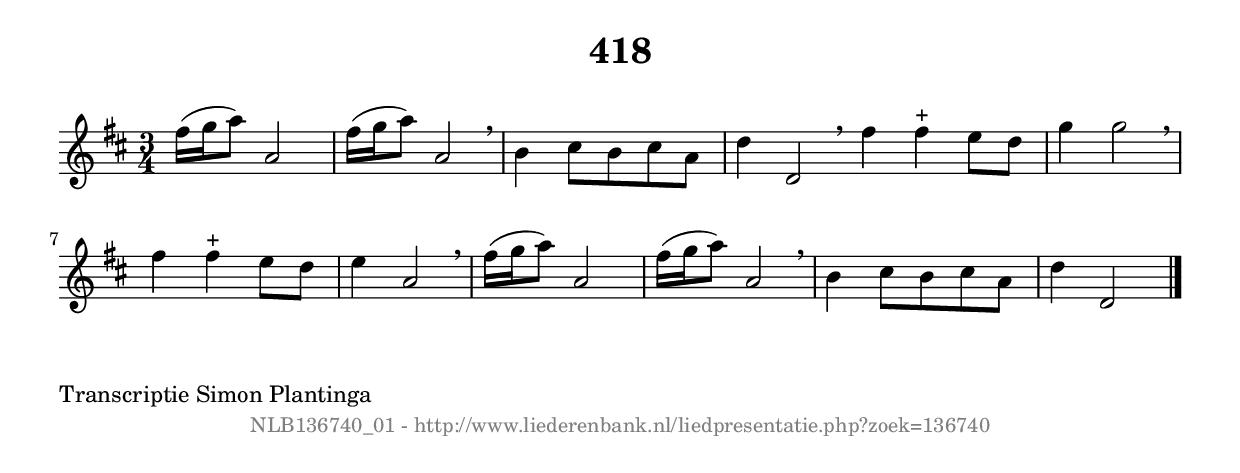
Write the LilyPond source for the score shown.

%
% produced by wce2krn 1.64 (7 June 2014)
%
\version"2.16"
#(append! paper-alist '(("long" . (cons (* 210 mm) (* 2000 mm)))))
#(set-default-paper-size "long")
sb = {\breathe}
mBreak = {\breathe }
bBreak = {\breathe }
x = {\once\override NoteHead #'style = #'cross }
gl=\glissando
itime={\override Staff.TimeSignature #'stencil = ##f }
ficta = {\once\set suggestAccidentals = ##t}
fine = {\once\override Score.RehearsalMark #'self-alignment-X = #1 \mark \markup {\italic{Fine}}}
dc = {\once\override Score.RehearsalMark #'self-alignment-X = #1 \mark \markup {\italic{D.C.}}}
dcf = {\once\override Score.RehearsalMark #'self-alignment-X = #1 \mark \markup {\italic{D.C. al Fine}}}
dcc = {\once\override Score.RehearsalMark #'self-alignment-X = #1 \mark \markup {\italic{D.C. al Coda}}}
ds = {\once\override Score.RehearsalMark #'self-alignment-X = #1 \mark \markup {\italic{D.S.}}}
dsf = {\once\override Score.RehearsalMark #'self-alignment-X = #1 \mark \markup {\italic{D.S. al Fine}}}
dsc = {\once\override Score.RehearsalMark #'self-alignment-X = #1 \mark \markup {\italic{D.S. al Coda}}}
pv = {\set Score.repeatCommands = #'((volta "1"))}
sv = {\set Score.repeatCommands = #'((volta "2"))}
tv = {\set Score.repeatCommands = #'((volta "3"))}
qv = {\set Score.repeatCommands = #'((volta "4"))}
xv = {\set Score.repeatCommands = #'((volta #f))}
\header{ tagline = ""
title = "418"
}
\score {{
\key d \major
\relative g'
{
\set melismaBusyProperties = #'()
\time 3/4
\tempo 4=120
\override Score.MetronomeMark #'transparent = ##t
\override Score.RehearsalMark #'break-visibility = #(vector #t #t #f)
fis'16( g16 a8) a,2 | fis'16( g16 a8) a,2 \sb | b4 cis8 b8 cis8 a8 | d4 d,2 \bar ":|:" \bBreak
fis'4 fis4^"+" e8 d8 | g4 g2 \sb | fis4 fis4^"+" e8 d8 | e4 a,2 | \mBreak \bar "|"
fis'16( g16 a8) a,2 | fis'16( g16 a8) a,2 \sb | b4 cis8 b8 cis8 a8 | d4 d,2 \bar "|."
 }}
 \midi { }
 \layout {
            indent = 0.0\cm
}
}
\markup { \wordwrap-string #" 
Transcriptie Simon Plantinga
"}
\markup { \vspace #0 } \markup { \with-color #grey \fill-line { \center-column { \smaller "NLB136740_01 - http://www.liederenbank.nl/liedpresentatie.php?zoek=136740" } } }
